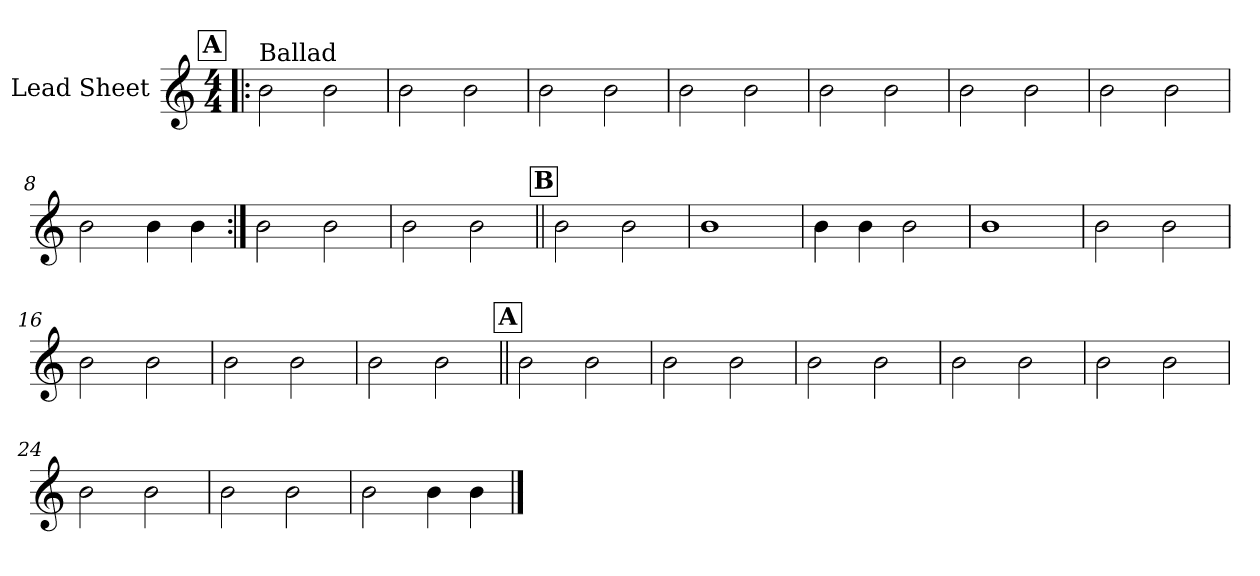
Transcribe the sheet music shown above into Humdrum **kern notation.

**kern
*part1
*staff1
*I"Lead Sheet
*clefG2
*k[]
*M4/4
!!LO:REH:place=s1:a:fs=14:t=A
=1!|:
!LO:TX:a:t=Ballad
2b\
2b\
=2
2b\
2b\
=3
2b\
2b\
=4
2b\
2b\
!!LO:LB:g=z
=5
2b\
2b\
=6
2b\
2b\
=7
2b\
2b\
=8
2b\
4b\
4b\
!!LO:LB:g=z
=9:|!
2b\
2b\
=10
2b\
2b\
!!LO:LB:g=z
!!LO:REH:place=s1:a:fs=14:t=B
=11||
2b\
2b\
=12
1b
=13
4b\
4b\
2b\
=14
1b
!!LO:LB:g=z
=15
2b\
2b\
=16
2b\
2b\
=17
2b\
2b\
=18
2b\
2b\
!!LO:LB:g=z
!!LO:REH:place=s1:a:fs=14:t=A
=19||
2b\
2b\
=20
2b\
2b\
=21
2b\
2b\
=22
2b\
2b\
!!LO:LB:g=z
=23
2b\
2b\
=24
2b\
2b\
=25
2b\
2b\
=26
2b\
4b\
4b\
==
*-
